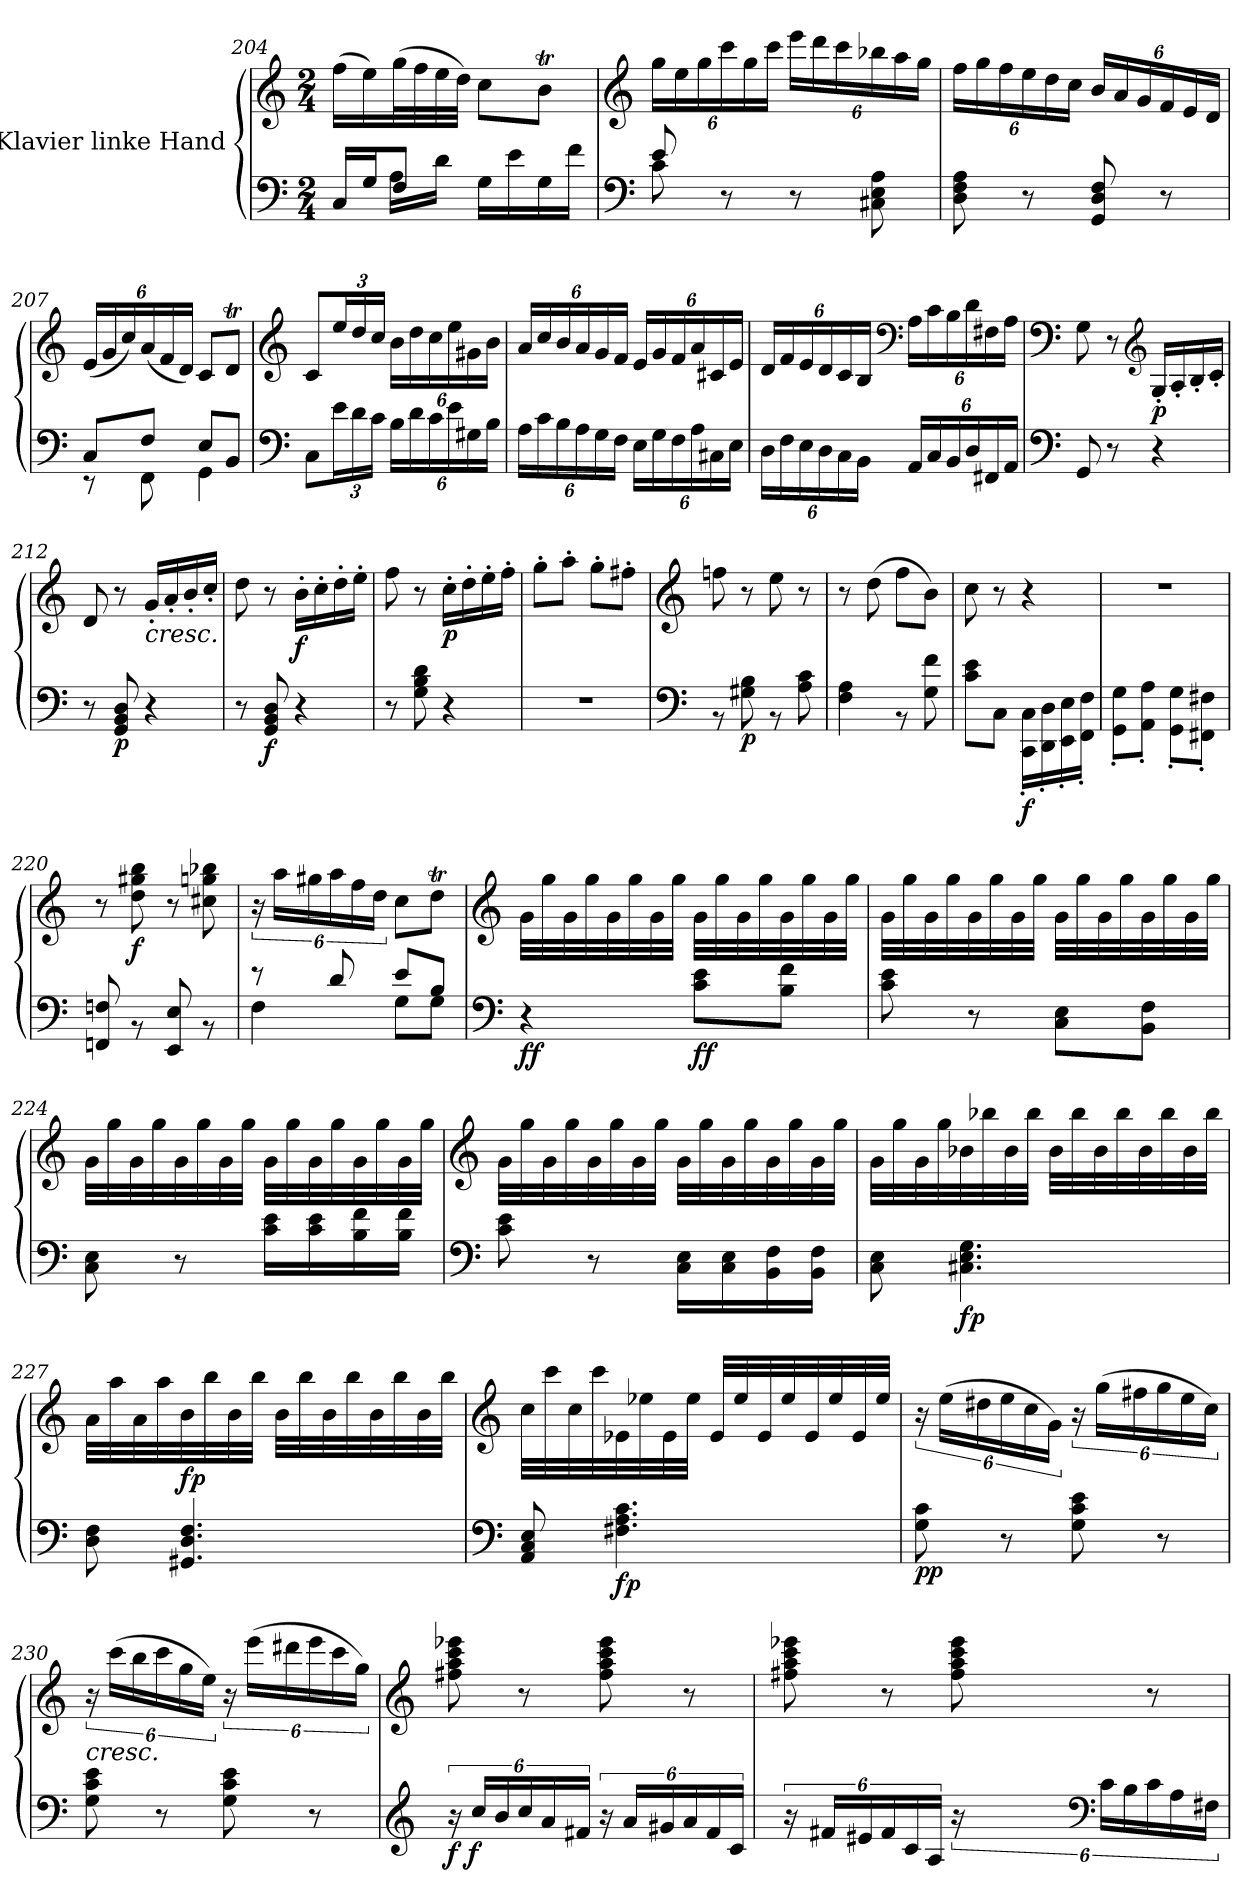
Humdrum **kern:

**kern	**kern	**dynam
*part1	*part1	*part1
*staff2	*staff1	*staff1/2
*I"Klavier linke Hand	*	*
!!LO:LB:g=z
*clefF4	*clefG2	*
*k[]	*k[]	*
*M2/4	*M2/4	*
=204	=204	=204
*^	*	*
16C/LL	8ryy	(16ff\LL	.
16G/J	.	16ee\)	.
8F/J	16A\LL	(32gg\L	.
.	.	32ff\	.
.	16d\JJ	32ee\	.
.	.	32dd\JJJ)	.
16G\LL	4ryy	8cc\L	.
16e\	.	.	.
16G\	.	8bt\J	.
16f\JJ	.	.	.
!!LO:LB:g=z
=205	=205	=205	=205
*clefF4	*	*clefG2	*
*	*	*Xbrackettup	*
8e/	8c\	24gg\LL	.
.	.	24ee\	.
.	.	24gg\	.
8ryy	8r	24ccc\	.
.	.	24gg\	.
.	.	24ccc\JJ	.
4ryy	8r	24eee\LL	.
.	.	24ddd\	.
.	.	24ccc\	.
.	8C#X\ 8E\ 8A\	24bb-X\	.
.	.	24aa\	.
.	.	24gg\JJ	.
=206	=206	=206	=206
4ryy	8D\ 8F\ 8A\	24ff\LL	.
.	.	24gg\	.
.	.	24ff\	.
.	8r	24ee\	.
.	.	24dd\	.
.	.	24cc\JJ	.
4ryy	8GG/ 8D/ 8F/	24b/LL	.
.	.	24a/	.
.	.	24g/	.
.	8r	24f/	.
.	.	24e/	.
.	.	24d/JJ	.
!!LO:PB:g=z
=207	=207	=207	=207
8C/L	8r	(24e/LL	.
.	.	24g/	.
.	.	24cc/)	.
8F/J	8FF\	(24a/	.
.	.	24f/	.
.	.	24d/JJ)	.
8E/L	4GG\	8c/L	.
8BB/J	.	8dT/J	.
*v	*v	*	*
!!LO:LB:g=z
=208	=208	=208
*clefF4	*clefG2	*
8C\L	8c/L	.
*Xbrackettup	*	*
24e\L	24ee/L	.
24d\	24dd/	.
24c\JJ	24cc/JJ	.
24B\LL	24b\LL	.
24d\	24dd\	.
24c\	24cc\	.
24e\	24ee\	.
24G#X\	24g#X\	.
24B\JJ	24b\JJ	.
=209	=209	=209
24A\LL	24a/LL	.
24c\	24cc/	.
24B\	24b/	.
24A\	24a/	.
24G\	24g/	.
24F\JJ	24f/JJ	.
24E\LL	24e/LL	.
24G\	24g/	.
24F\	24f/	.
24A\	24a/	.
24C#X\	24c#X/	.
24E\JJ	24e/JJ	.
!!LO:LB:g=z
=210	=210	=210
24D\LL	24d/LL	.
24F\	24f/	.
24E\	24e/	.
24D\	24d/	.
24C\	24c/	.
24BB\JJ	24B/JJ	.
*	*clefF4	*
24AA/LL	24A\LL	.
24C/	24c\	.
24BB/	24B\	.
24D/	24d\	.
24FF#X/	24F#X\	.
24AA/JJ	24A\JJ	.
!!LO:LB:g=z
=211	=211	=211
*clefF4	*clefF4	*
8GG/	8G\	.
8r	8r	.
*	*clefG2	*
!	!	!LO:DY:b
4r	16G'/LL	p
.	16A'/	.
.	16B'/	.
.	16c'/JJ	.
=212	=212	=212
8r	8d/	.
!	!	!LO:DY:b=2
8GG/ 8BB/ 8D/	8r	p
!	!LO:TX:b:i:t=cresc.	!
4r	16g'/LL	.
.	16a'/	.
.	16b'/	.
.	16cc'/JJ	.
=213	=213	=213
8r	8dd\	.
!	!	!LO:DY:b=2
8GG/ 8BB/ 8D/	8r	f
!	!	!LO:DY:b
4r	16b'\LL	f
.	16cc'\	.
.	16dd'\	.
.	16ee'\JJ	.
=214	=214	=214
8r	8ff\	.
8G\ 8B\ 8d\	8r	.
!	!	!LO:DY:b
4r	16cc'\LL	p
.	16dd'\	.
.	16ee'\	.
.	16ff'\JJ	.
=215	=215	=215
2r	8gg'\L	.
.	8aa'\J	.
.	8gg'\L	.
.	8ff#X'\J	.
!!LO:LB:g=z
=216	=216	=216
*clefF4	*clefG2	*
*^	*	*
2ryy	8r	8ffn\	.
!	!	!	!LO:DY:b=2
.	8G#X\ 8B\	8r	p
.	8r	8ee\	.
.	8A\ 8c\	8r	.
=217	=217	=217	=217
2ryy	4F\ 4A\	8r	.
.	.	(8dd\	.
.	8r	8ff\L	.
.	8G\ 8f\	8b\J)	.
=218	=218	=218	=218
2ryy	8c\ 8e\L	8cc\	.
.	8C\J	8r	.
!	!	!	!LO:DY:b=2
.	16CC\' 16C\'LL	4r	f
.	16DD\' 16D\'	.	.
.	16EE\' 16E\'	.	.
.	16FF\' 16F\'JJ	.	.
=219	=219	=219	=219
2ryy	8GG\' 8G\'L	2r	.
.	8AA\' 8A\'J	.	.
.	8GG\' 8G\'L	.	.
.	8FF#X\' 8F#X\'J	.	.
=220	=220	=220	=220
2ryy	8FFn/ 8Fn/	8r	.
!	!	!	!LO:DY:b
.	8r	8dd\ 8gg#X\ 8bb\	f
.	8EE/ 8E/	8r	.
.	8r	8cc#X\ 8ggn\ 8bb-X\	.
!!LO:LB:g=z
=221	=221	=221	=221
*	*	*brackettup	*
8r	4F\	24r	.
.	.	24aa\LL	.
.	.	24gg#X\	.
*	*	*Xbrackettup	*
8d/	.	24aa\	.
.	.	24ff\	.
.	.	24dd\JJ	.
8e/L	8G\L	8cc\L	.
8B/J	8G\J	8ddT\J	.
*v	*v	*	*
!!LO:LB:g=z
=222	=222	=222
*clefF4	*clefG2	*
*^	*	*
!	!	!	!LO:DY:b=2
*v	*v	*	*
4r	32g\LLL	ff
.	32gg\	.
.	32g\	.
.	32gg\	.
.	32g\	.
.	32gg\	.
.	32g\	.
.	32gg\JJJ	.
!	!	!LO:DY:b=2
8c\ 8e\L	32g\LLL	ff
.	32gg\	.
.	32g\	.
.	32gg\	.
8B\ 8f\J	32g\	.
.	32gg\	.
.	32g\	.
.	32gg\JJJ	.
!!LO:PB:g=z
=223	=223	=223
8c\ 8e\	32g\LLL	.
.	32gg\	.
.	32g\	.
.	32gg\	.
8r	32g\	.
.	32gg\	.
.	32g\	.
.	32gg\JJJ	.
8C\ 8E\L	32g\LLL	.
.	32gg\	.
.	32g\	.
.	32gg\	.
8BB\ 8F\J	32g\	.
.	32gg\	.
.	32g\	.
.	32gg\JJJ	.
!!LO:LB:g=z
=224	=224	=224
8C\ 8E\	32g\LLL	.
.	32gg\	.
.	32g\	.
.	32gg\	.
8r	32g\	.
.	32gg\	.
.	32g\	.
.	32gg\JJJ	.
16c\ 16e\LL	32g\LLL	.
.	32gg\	.
16c\ 16e\	32g\	.
.	32gg\	.
16B\ 16f\	32g\	.
.	32gg\	.
16B\ 16f\JJ	32g\	.
.	32gg\JJJ	.
!!LO:LB:g=z
=225	=225	=225
*clefF4	*clefG2	*
8c\ 8e\	32g\LLL	.
.	32gg\	.
.	32g\	.
.	32gg\	.
8r	32g\	.
.	32gg\	.
.	32g\	.
.	32gg\JJJ	.
16C\ 16E\LL	32g\LLL	.
.	32gg\	.
16C\ 16E\	32g\	.
.	32gg\	.
16BB\ 16F\	32g\	.
.	32gg\	.
16BB\ 16F\JJ	32g\	.
.	32gg\JJJ	.
!!LO:LB:g=z
=226	=226	=226
8C\ 8E\	32g\LLL	.
.	32gg\	.
.	32g\	.
.	32gg\	.
!	!	!LO:DY:b=2
4.C#X\ 4.E\ 4.G\	32b-X\	fp
.	32bb-X\	.
.	32b-\	.
.	32bb-\JJJ	.
.	32b-\LLL	.
.	32bb-\	.
.	32b-\	.
.	32bb-\	.
.	32b-\	.
.	32bb-\	.
.	32b-\	.
.	32bb-\JJJ	.
!!LO:LB:g=z
=227	=227	=227
8D\ 8F\	32a\LLL	.
.	32aa\	.
.	32a\	.
.	32aa\	.
!	!	!LO:DY:b
4.GG#X/ 4.D/ 4.F/	32b\	fp
.	32bb\	.
.	32b\	.
.	32bb\JJJ	.
.	32b\LLL	.
.	32bb\	.
.	32b\	.
.	32bb\	.
.	32b\	.
.	32bb\	.
.	32b\	.
.	32bb\JJJ	.
!!LO:LB:g=z
=228	=228	=228
*clefF4	*clefG2	*
8AA/ 8C/ 8E/	32cc\LLL	.
.	32ccc\	.
.	32cc\	.
.	32ccc\	.
!	!	!LO:DY:b=2
4.F#X\ 4.A\ 4.c\	32e-X\	fp
.	32ee-X\	.
.	32e-\	.
.	32ee-\JJJ	.
.	32e-/LLL	.
.	32ee-/	.
.	32e-/	.
.	32ee-/	.
.	32e-/	.
.	32ee-/	.
.	32e-/	.
.	32ee-/JJJ	.
=229	=229	=229
*	*brackettup	*
!	!	!LO:DY:b=2
!	!	!LO:DY:n=1:b=2
8G\ 8c\	24r	p p
.	(24ee\LL	.
.	24dd#X\	.
*	*Xbrackettup	*
8r	24ee\	.
.	24cc\	.
.	24g\JJ)	.
*	*brackettup	*
8G\ 8c\ 8e\	24r	.
.	(24gg\LL	.
.	24ff#X\	.
*	*Xbrackettup	*
8r	24gg\	.
.	24ee\	.
.	24cc\JJ)	.
!!LO:LB:g=z
=230	=230	=230
*	*brackettup	*
!	!LO:TX:b:i:t=cresc.	!
8G\ 8c\ 8e\	24r	.
.	(24ccc\LL	.
.	24bb\	.
*	*Xbrackettup	*
8r	24ccc\	.
.	24gg\	.
.	24ee\JJ)	.
*	*brackettup	*
8G\ 8c\ 8e\	24r	.
.	(24eee\LL	.
.	24ddd#X\	.
*	*Xbrackettup	*
8r	24eee\	.
.	24ccc\	.
.	24gg\JJ)	.
!!LO:PB:g=z
=231	=231	=231
*clefG2	*clefG2	*
*brackettup	*	*
!	!	!LO:DY:b=2
24r	8ff#X\ 8aa\ 8ccc\ 8eee-X\	f
!	!	!LO:DY:b=2
24cc/LL	.	f
24b/	.	.
*Xbrackettup	*	*
24cc/	8r	.
24a/	.	.
24f#X/JJ	.	.
*brackettup	*	*
24r	8ff#\ 8aa\ 8ccc\ 8eee-\	.
24a/LL	.	.
24g#X/	.	.
*Xbrackettup	*	*
24a/	8r	.
24f#/	.	.
24c/JJ	.	.
=232	=232	=232
*brackettup	*	*
24r	8ff#X\ 8aa\ 8ccc\ 8eee-X\	.
24f#X/LL	.	.
24e#X/	.	.
*Xbrackettup	*	*
24f#/	8r	.
24c/	.	.
24A/JJ	.	.
*brackettup	*	*
24r	8ff#\ 8aa\ 8ccc\ 8eee-\	.
*clefF4	*	*
24c\LL	.	.
24B\	.	.
*Xbrackettup	*	*
24c\	8r	.
24A\	.	.
24F#X\JJ	.	.
=	=	=
*-	*-	*-
